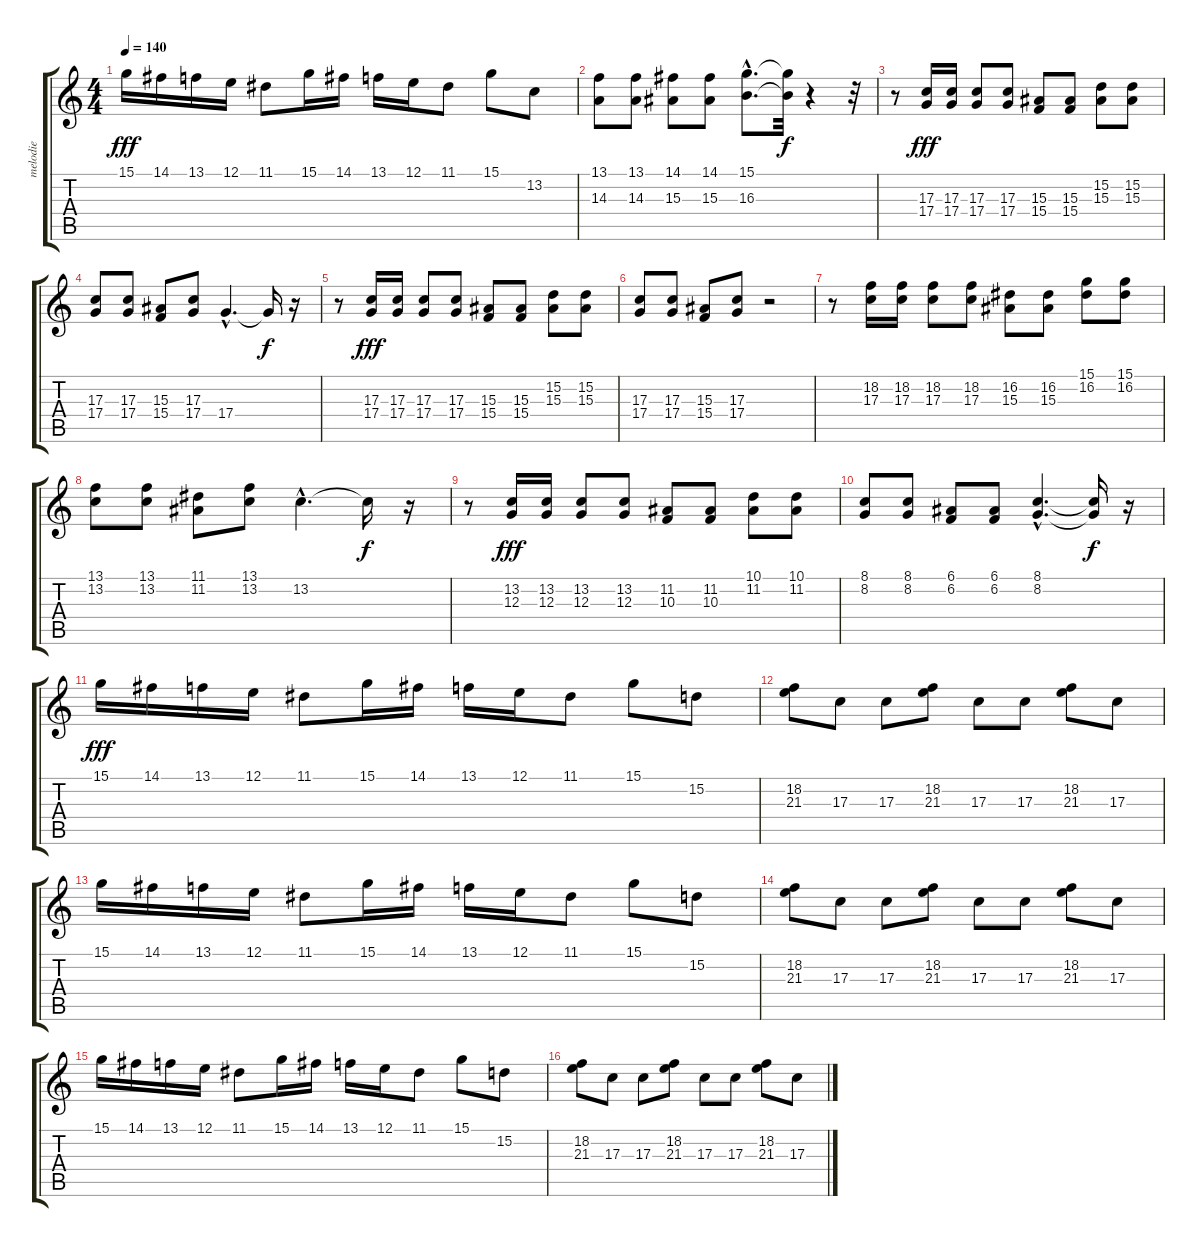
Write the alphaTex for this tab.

\track ("melodie" "melodie") {instrument xylophone}
\staff {score tabs}
\tuning (E4 B3 G3 D3 A2 E2) {hide}
\ts (4 4)
\tempo 140
\clef g2
\ks c
15.1.16{dy fff instrument xylophone} 14.1.16 13.1.16 12.1.16 11.1.8 15.1.16 14.1.16 13.1.16 12.1.16 11.1.8 15.1.8 13.2.8 |
(13.1 14.3).8 (13.1 14.3).8 (14.1 15.3).8 (14.1 15.3).8 (15.1{hac} 16.3{hac}).8{d} (15.1{t} 16.3{t}).32{dy f} r.4 r.32 |
r.8 (17.3 17.4).16{dy fff} (17.3 17.4).16 (17.3 17.4).8 (17.3 17.4).8 (15.3 15.4).8 (15.3 15.4).8 (15.2 15.3).8 (15.2 15.3).8 |
(17.3 17.4).8 (17.3 17.4).8 (15.3 15.4).8 (17.3 17.4).8 17.4{hac}.4{d} 17.4{t}.16{dy f} r.16 |
r.8 (17.3 17.4).16{dy fff} (17.3 17.4).16 (17.3 17.4).8 (17.3 17.4).8 (15.3 15.4).8 (15.3 15.4).8 (15.2 15.3).8 (15.2 15.3).8 |
(17.3 17.4).8 (17.3 17.4).8 (15.3 15.4).8 (17.3 17.4).8 r.2 |
r.8 (18.2 17.3).16 (18.2 17.3).16 (18.2 17.3).8 (18.2 17.3).8 (16.2 15.3).8 (16.2 15.3).8 (15.1 16.2).8 (15.1 16.2).8 |
(13.1 13.2).8 (13.1 13.2).8 (11.1 11.2).8 (13.1 13.2).8 13.2{hac}.4{d} 13.2{t}.16{dy f} r.16 |
r.8 (13.2 12.3).16{dy fff} (13.2 12.3).16 (13.2 12.3).8 (13.2 12.3).8 (11.2 10.3).8 (11.2 10.3).8 (10.1 11.2).8 (10.1 11.2).8 |
(8.1 8.2).8 (8.1 8.2).8 (6.1 6.2).8 (6.1 6.2).8 (8.1{hac} 8.2{hac}).4{d} (8.1{t} 8.2{t}).16{dy f} r.16 |
15.1.16{dy fff} 14.1.16 13.1.16 12.1.16 11.1.8 15.1.16 14.1.16 13.1.16 12.1.16 11.1.8 15.1.8 15.2.8 |
(18.2 21.3).8 17.3.8 17.3.8 (18.2 21.3).8 17.3.8 17.3.8 (18.2 21.3).8 17.3.8 |
15.1.16 14.1.16 13.1.16 12.1.16 11.1.8 15.1.16 14.1.16 13.1.16 12.1.16 11.1.8 15.1.8 15.2.8 |
(18.2 21.3).8 17.3.8 17.3.8 (18.2 21.3).8 17.3.8 17.3.8 (18.2 21.3).8 17.3.8 |
15.1.16 14.1.16 13.1.16 12.1.16 11.1.8 15.1.16 14.1.16 13.1.16 12.1.16 11.1.8 15.1.8 15.2.8 |
(18.2 21.3).8 17.3.8 17.3.8 (18.2 21.3).8 17.3.8 17.3.8 (18.2 21.3).8 17.3.8
